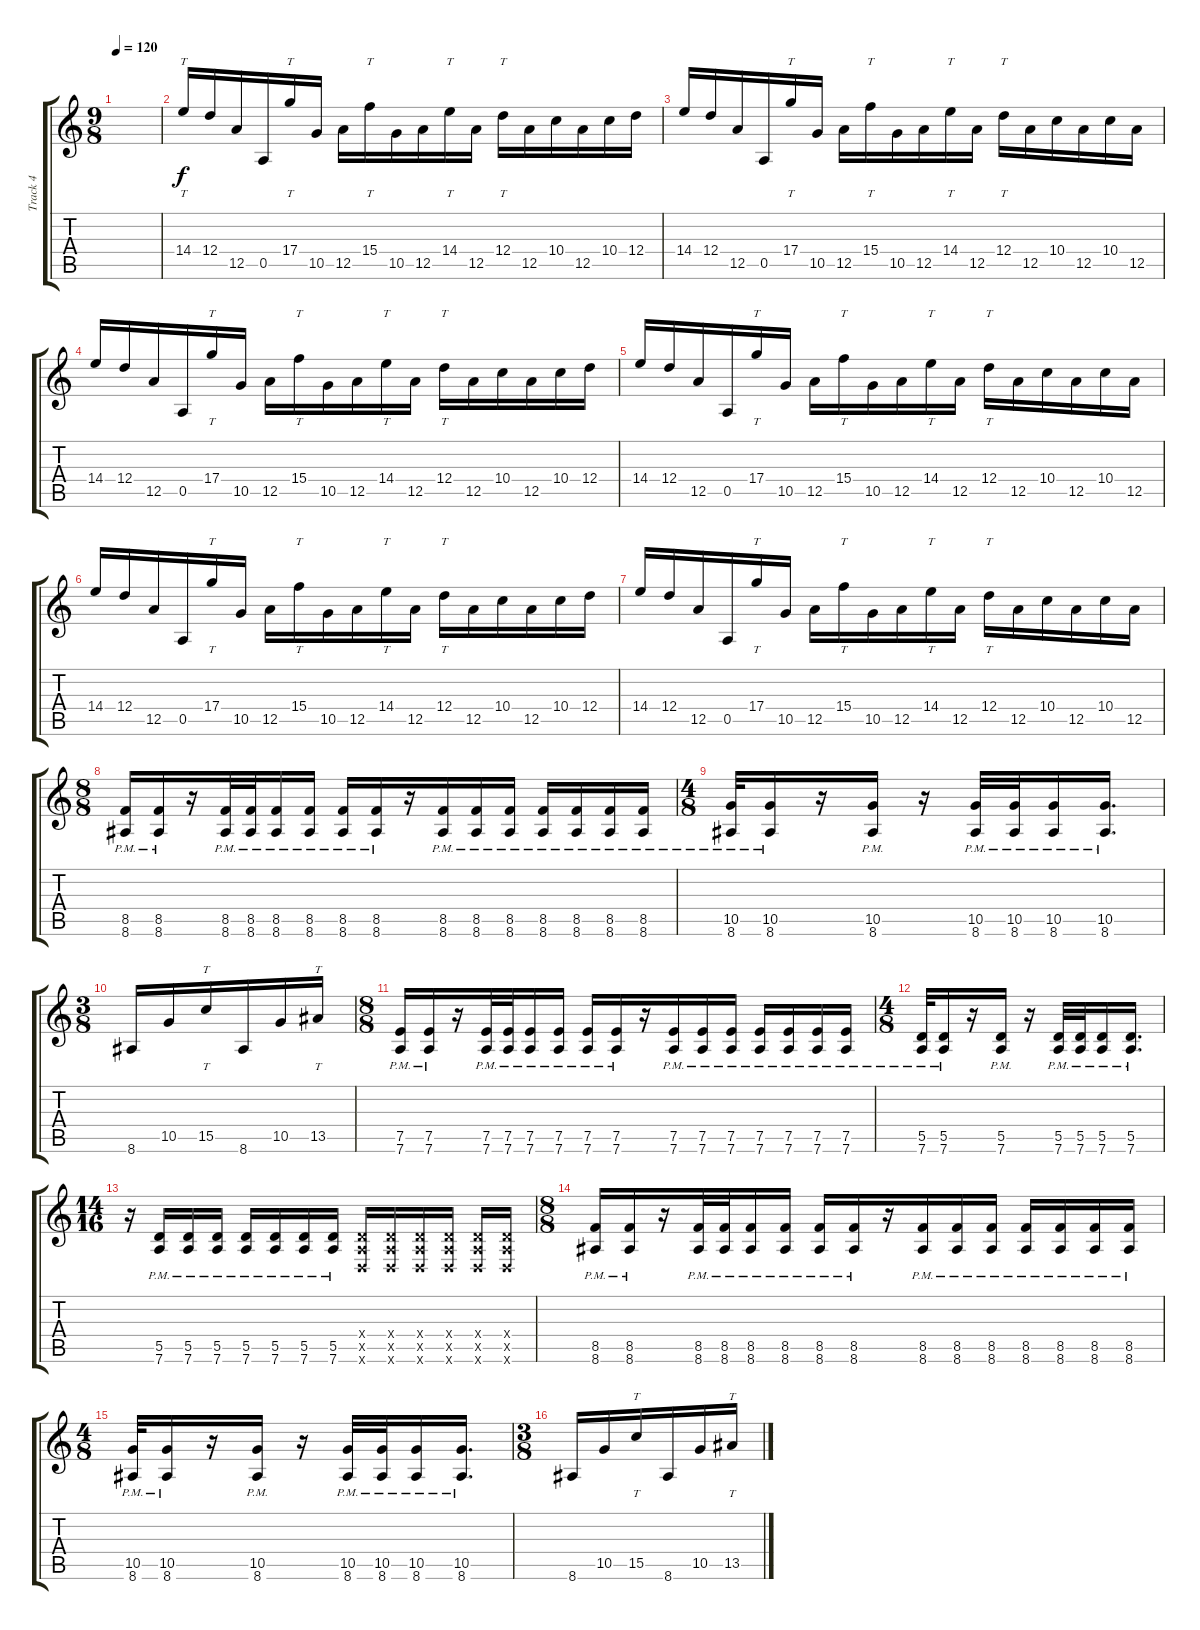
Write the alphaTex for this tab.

\track ("Track 4" "Track 4") {instrument overdrivenguitar}
\staff {score tabs}
\tuning (E4 B3 G3 D3 A2 D2) {hide}
\ts (9 8)
\tempo 120
\clef g2
\ks c
|
14.4.16{tt} 12.4.16 12.5.16 0.5.16 17.4.16{tt} 10.5.16 12.5.16 15.4.16{tt} 10.5.16 12.5.16 14.4.16{tt} 12.5.16 12.4.16{tt} 12.5.16 10.4.16 12.5.16 10.4.16 12.4.16 |
14.4.16 12.4.16 12.5.16 0.5.16 17.4.16{tt} 10.5.16 12.5.16 15.4.16{tt} 10.5.16 12.5.16 14.4.16{tt} 12.5.16 12.4.16{tt} 12.5.16 10.4.16 12.5.16 10.4.16 12.5.16 |
14.4.16 12.4.16 12.5.16 0.5.16 17.4.16{tt} 10.5.16 12.5.16 15.4.16{tt} 10.5.16 12.5.16 14.4.16{tt} 12.5.16 12.4.16{tt} 12.5.16 10.4.16 12.5.16 10.4.16 12.4.16 |
14.4.16 12.4.16 12.5.16 0.5.16 17.4.16{tt} 10.5.16 12.5.16 15.4.16{tt} 10.5.16 12.5.16 14.4.16{tt} 12.5.16 12.4.16{tt} 12.5.16 10.4.16 12.5.16 10.4.16 12.5.16 |
14.4.16 12.4.16 12.5.16 0.5.16 17.4.16{tt} 10.5.16 12.5.16 15.4.16{tt} 10.5.16 12.5.16 14.4.16{tt} 12.5.16 12.4.16{tt} 12.5.16 10.4.16 12.5.16 10.4.16 12.4.16 |
14.4.16 12.4.16 12.5.16 0.5.16 17.4.16{tt} 10.5.16 12.5.16 15.4.16{tt} 10.5.16 12.5.16 14.4.16{tt} 12.5.16 12.4.16{tt} 12.5.16 10.4.16 12.5.16 10.4.16 12.5.16 |
\ts (8 8)
(8.5{pm} 8.6{pm}).16 (8.5{pm} 8.6{pm}).16 r.16 (8.5{pm} 8.6{pm}).32 (8.5{pm} 8.6{pm}).32 (8.5{pm} 8.6{pm}).16 (8.5{pm} 8.6{pm}).16 (8.5{pm} 8.6{pm}).16 (8.5{pm} 8.6{pm}).16 r.16 (8.5{pm} 8.6{pm}).16 (8.5{pm} 8.6{pm}).16 (8.5{pm} 8.6{pm}).16 (8.5{pm} 8.6{pm}).16 (8.5{pm} 8.6{pm}).16 (8.5{pm} 8.6{pm}).16 (8.5{pm} 8.6{pm}).16 |
\ts (4 8)
(10.5{pm} 8.6{pm}).32 (10.5{pm} 8.6{pm}).16 r.16 (10.5{pm} 8.6{pm}).16 r.16 (10.5{pm} 8.6{pm}).32 (10.5{pm} 8.6{pm}).32 (10.5{pm} 8.6{pm}).16 (10.5{pm} 8.6{pm}).16{d} |
\ts (3 8)
8.6.16 10.5.16 15.5.16{tt} 8.6.16 10.5.16 13.5.16{tt} |
\ts (8 8)
(7.5{pm} 7.6{pm}).16 (7.5{pm} 7.6{pm}).16 r.16 (7.5{pm} 7.6{pm}).32 (7.5{pm} 7.6{pm}).32 (7.5{pm} 7.6{pm}).16 (7.5{pm} 7.6{pm}).16 (7.5{pm} 7.6{pm}).16 (7.5{pm} 7.6{pm}).16 r.16 (7.5{pm} 7.6{pm}).16 (7.5{pm} 7.6{pm}).16 (7.5{pm} 7.6{pm}).16 (7.5{pm} 7.6{pm}).16 (7.5{pm} 7.6{pm}).16 (7.5{pm} 7.6{pm}).16 (7.5{pm} 7.6{pm}).16 |
\ts (4 8)
(5.5{pm} 7.6{pm}).32 (5.5{pm} 7.6{pm}).16 r.16 (5.5{pm} 7.6{pm}).16 r.16 (5.5{pm} 7.6{pm}).32 (5.5{pm} 7.6{pm}).32 (5.5{pm} 7.6{pm}).16 (5.5{pm} 7.6{pm}).16{d} |
\ts (14 16)
r.16 (5.5{pm} 7.6{pm}).16 (5.5{pm} 7.6{pm}).16 (5.5{pm} 7.6{pm}).16 (5.5{pm} 7.6{pm}).16 (5.5{pm} 7.6{pm}).16 (5.5{pm} 7.6{pm}).16 (5.5{pm} 7.6{pm}).16 (0.4{x} 0.5{x} 0.6{x}).16 (0.4{x} 0.5{x} 0.6{x}).16 (0.4{x} 0.5{x} 0.6{x}).16 (0.4{x} 0.5{x} 0.6{x}).16 (0.4{x} 0.5{x} 0.6{x}).16 (0.4{x} 0.5{x} 0.6{x}).16 |
\ts (8 8)
(8.5{pm} 8.6{pm}).16 (8.5{pm} 8.6{pm}).16 r.16 (8.5{pm} 8.6{pm}).32 (8.5{pm} 8.6{pm}).32 (8.5{pm} 8.6{pm}).16 (8.5{pm} 8.6{pm}).16 (8.5{pm} 8.6{pm}).16 (8.5{pm} 8.6{pm}).16 r.16 (8.5{pm} 8.6{pm}).16 (8.5{pm} 8.6{pm}).16 (8.5{pm} 8.6{pm}).16 (8.5{pm} 8.6{pm}).16 (8.5{pm} 8.6{pm}).16 (8.5{pm} 8.6{pm}).16 (8.5{pm} 8.6{pm}).16 |
\ts (4 8)
(10.5{pm} 8.6{pm}).32 (10.5{pm} 8.6{pm}).16 r.16 (10.5{pm} 8.6{pm}).16 r.16 (10.5{pm} 8.6{pm}).32 (10.5{pm} 8.6{pm}).32 (10.5{pm} 8.6{pm}).16 (10.5{pm} 8.6{pm}).16{d} |
\ts (3 8)
8.6.16 10.5.16 15.5.16{tt} 8.6.16 10.5.16 13.5.16{tt}
